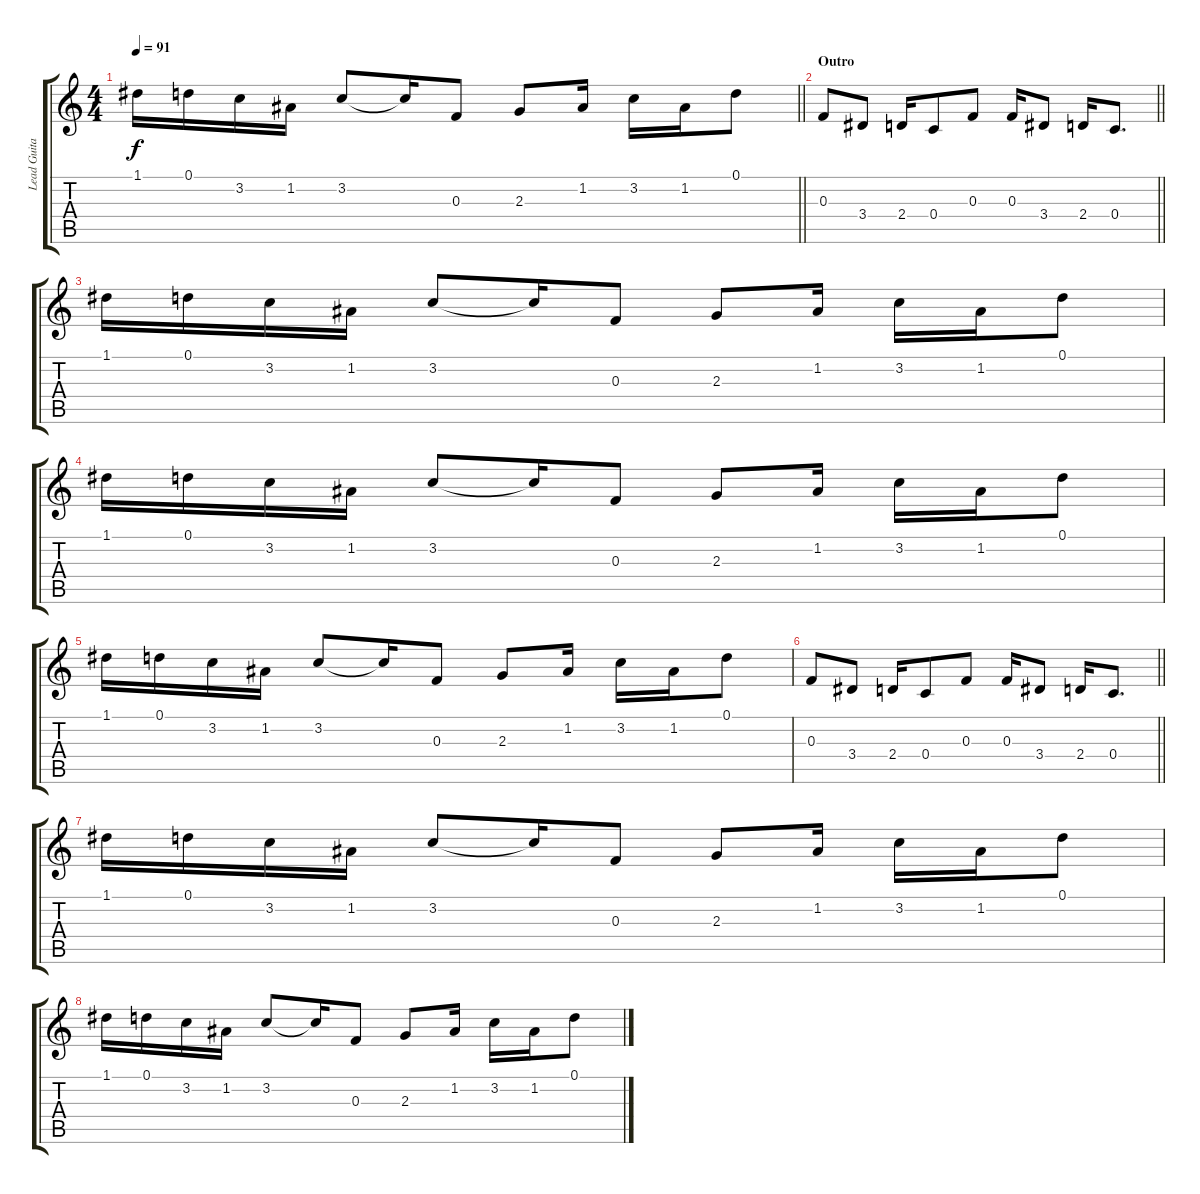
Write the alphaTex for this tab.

\track ("Lead Guitar" "Lead Guita") {instrument distortionguitar}
\staff {score tabs}
\tuning (D4 A3 F3 C3 G2 C2) {hide}
\ts (4 4)
\tempo 91
\clef g2
\barLineRight lightlight
\ks c
1.1.16{dy f} 0.1.16 3.2.16 1.2.16 3.2.8 3.2{t}.16 0.3.8 2.3.8 1.2.16 3.2.16 1.2.16 0.1.8 |
\section ("" "Outro")
\barLineRight lightlight
0.3.8 3.4.8 2.4.16 0.4.8 0.3.8 0.3.16 3.4.8 2.4.16 0.4.8{d} |
1.1.16 0.1.16 3.2.16 1.2.16 3.2.8 3.2{t}.16 0.3.8 2.3.8 1.2.16 3.2.16 1.2.16 0.1.8 |
1.1.16 0.1.16 3.2.16 1.2.16 3.2.8 3.2{t}.16 0.3.8 2.3.8 1.2.16 3.2.16 1.2.16 0.1.8 |
1.1.16 0.1.16 3.2.16 1.2.16 3.2.8 3.2{t}.16 0.3.8 2.3.8 1.2.16 3.2.16 1.2.16 0.1.8 |
\barLineRight lightlight
0.3.8 3.4.8 2.4.16 0.4.8 0.3.8 0.3.16 3.4.8 2.4.16 0.4.8{d} |
1.1.16 0.1.16 3.2.16 1.2.16 3.2.8 3.2{t}.16 0.3.8 2.3.8 1.2.16 3.2.16 1.2.16 0.1.8 |
1.1.16 0.1.16 3.2.16 1.2.16 3.2.8 3.2{t}.16 0.3.8 2.3.8 1.2.16 3.2.16 1.2.16 0.1.8
